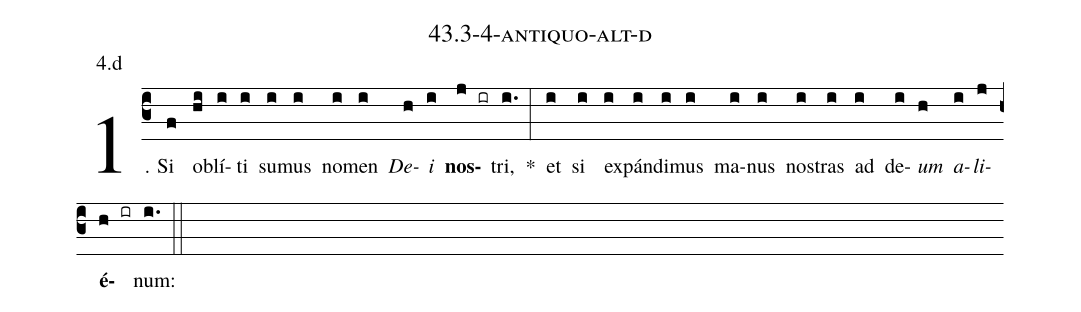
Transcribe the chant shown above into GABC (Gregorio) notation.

name: 43.3-4-antiquo-alt-d;
annotation: 4.d;
%%
(c3)1. Si(f) ob(hi)lí(i)ti(i) su(i)mus(i) no(i)men(i) <i>De</i>(h)<i>i</i>(i) <b>nos</b>(j ir)tri,(i.) *(:) et(i) si(i) ex(i)pán(i)di(i)mus(i) ma(i)nus(i) nos(i)tras(i) ad(i) de(i)<i>um</i>(h) <i>a</i>(i)<i>li</i>(j)<b>é</b>(h ir)num:(i.) (::)
